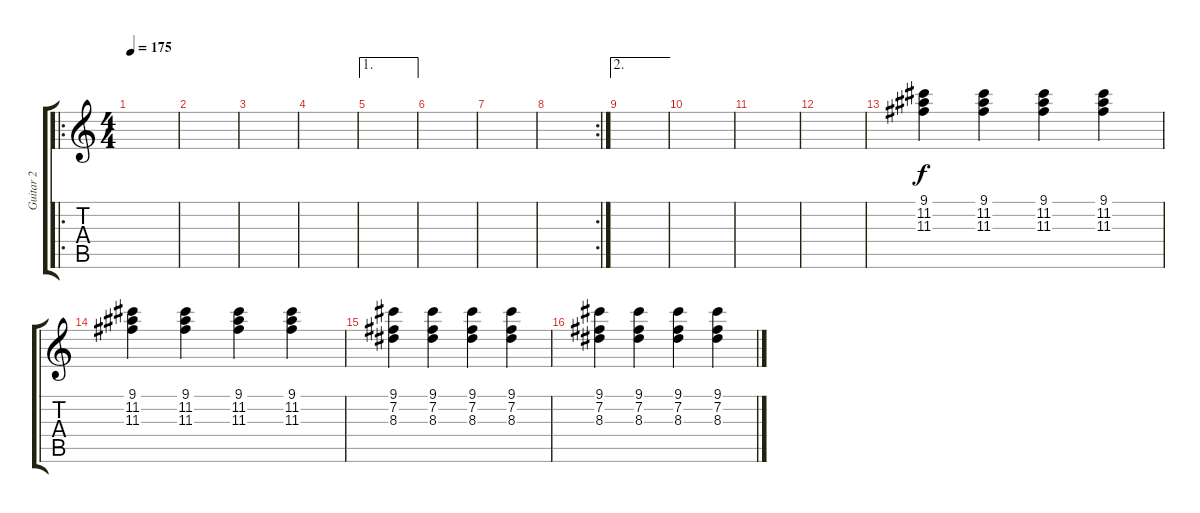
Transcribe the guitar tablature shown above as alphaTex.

\track ("Guitar 2" "Guitar 2") {instrument distortionguitar}
\staff {score tabs}
\tuning (E4 B3 G3 D3 A2 E2) {hide}
\ro
\ts (4 4)
\tempo 175
\clef g2
\ks c
|
|
|
|
\ae 1
|
|
|
\rc 2
|
\ae 2
|
|
|
|
(9.1 11.2 11.3).4 (9.1 11.2 11.3).4 (9.1 11.2 11.3).4 (9.1 11.2 11.3).4 |
(9.1 11.2 11.3).4 (9.1 11.2 11.3).4 (9.1 11.2 11.3).4 (9.1 11.2 11.3).4 |
(9.1 7.2 8.3).4 (9.1 7.2 8.3).4 (9.1 7.2 8.3).4 (9.1 7.2 8.3).4 |
(9.1 7.2 8.3).4 (9.1 7.2 8.3).4 (9.1 7.2 8.3).4 (9.1 7.2 8.3).4
